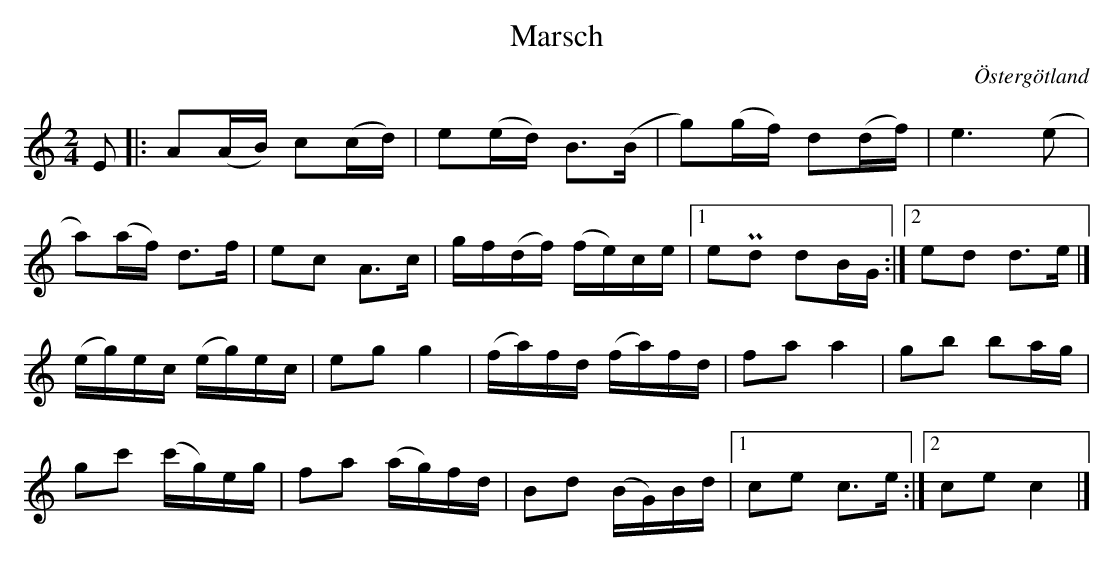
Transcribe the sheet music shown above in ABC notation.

X:1
T:Marsch
O:Östergötland
M: 2/4
L: 1/16
K: Am
E2 |: A2(AB) c2(cd) | e2(ed) B3(B | g2)(gf) d2(df) | e6 (e2 |
a2)(af) d3f | e2c2 A3c | gf(df) (fe)ce |1 e2Pd2 d2BG :|2 e2d2 d2>e2 |]
(eg)ec (eg)ec | e2g2 g4 | (fa)fd (fa)fd | f2a2 a4 | g2b2 b2ag |
g2c'2 (c'g)eg | f2a2 (ag)fd | B2d2 (BG)Bd |1 c2e2 c2>e2 :|2 c2e2 c4 |]
